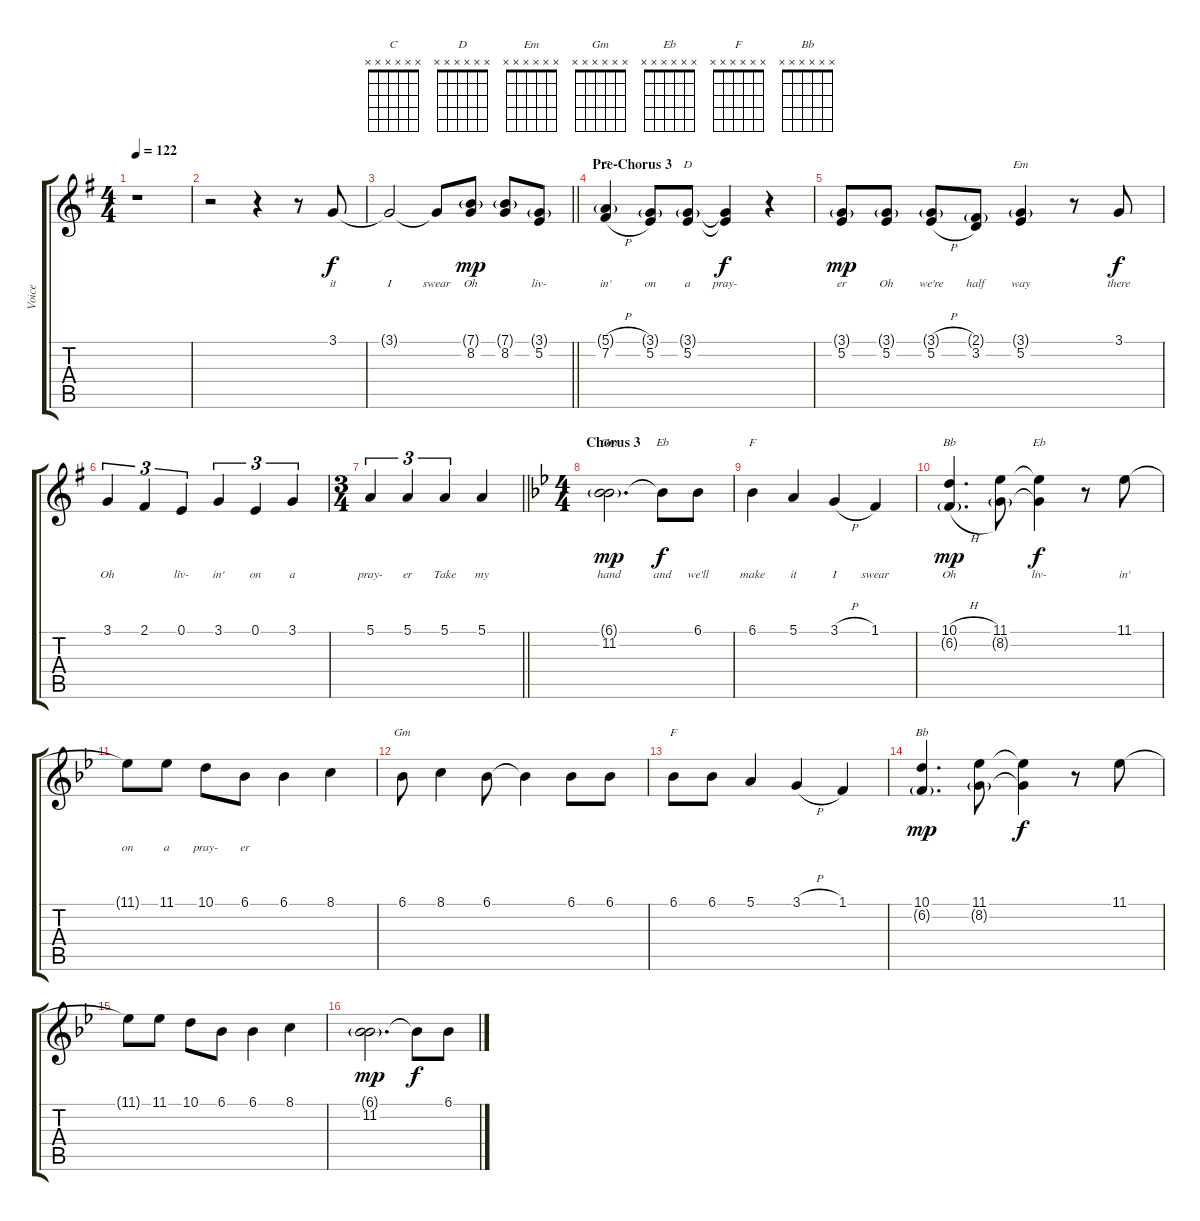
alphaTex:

\track ("Voice" "Voice") {instrument clarinet}
\staff {score tabs}
\tuning (E4 B3 G3 D3 A2 E2) {hide}
\chord ("C" x x x x x x)
\chord ("D" x x x x x x)
\chord ("Em" x x x x x x)
\chord ("Gm" 3 3 0 0 1 3) {barre 3}
\chord ("Eb" 6 8 8 8 6 x) {firstfret 6 barre 6}
\chord ("F" 1 1 2 3 3 1) {barre 1}
\chord ("Bb" 1 3 3 3 1 x) {barre 1}
\chord ("Eb" x x x x x x)
\chord ("Gm" x x x x x x)
\chord ("F" x x x x x x)
\chord ("Bb" x x x x x x)
\ts (4 4)
\tempo 122
\clef g2
\ks eminor
r.1{dy f} |
r.2 r.4 r.8 3.1.8{lyrics (0 "it") lyrics (1 "") lyrics (2 "") lyrics (3 "") lyrics (4 "")} |
\barLineRight lightlight
3.1{t}.2{lyrics (0 "I") lyrics (1 "") lyrics (2 "") lyrics (3 "") lyrics (4 "")} 3.1{t}.8{lyrics (0 "swear") lyrics (1 "") lyrics (2 "") lyrics (3 "") lyrics (4 "")} (7.1{g} 8.2).8{lyrics (0 "Oh") lyrics (1 "") lyrics (2 "") lyrics (3 "") lyrics (4 "") dy mp} (7.1{g} 8.2).8{lyrics (0 "") lyrics (1 "") lyrics (2 "") lyrics (3 "") lyrics (4 "")} (3.1{g} 5.2).8{lyrics (0 "liv-") lyrics (1 "") lyrics (2 "") lyrics (3 "") lyrics (4 "")} |
\section ("" "Pre-Chorus 3")
(5.1{h g} 7.2{h}).4{ch "C" lyrics (0 "in'") lyrics (1 "") lyrics (2 "") lyrics (3 "") lyrics (4 "")} (3.1{g} 5.2).8{lyrics (0 "on") lyrics (1 "") lyrics (2 "") lyrics (3 "") lyrics (4 "")} (3.1{g} 5.2).8{ch "D" lyrics (0 "a") lyrics (1 "") lyrics (2 "") lyrics (3 "") lyrics (4 "")} (3.1{t} 5.2{t}).4{lyrics (0 "pray-") lyrics (1 "") lyrics (2 "") lyrics (3 "") lyrics (4 "") dy f} r.4 |
(3.1{g} 5.2).8{lyrics (0 "er") lyrics (1 "") lyrics (2 "") lyrics (3 "") lyrics (4 "") dy mp} (3.1{g} 5.2).8{lyrics (0 "Oh") lyrics (1 "") lyrics (2 "") lyrics (3 "") lyrics (4 "")} (3.1{h g} 5.2{h}).8{lyrics (0 "we're") lyrics (1 "") lyrics (2 "") lyrics (3 "") lyrics (4 "")} (2.1{g} 3.2).8{lyrics (0 "half") lyrics (1 "") lyrics (2 "") lyrics (3 "") lyrics (4 "")} (3.1{g} 5.2).4{ch "Em" lyrics (0 "way") lyrics (1 "") lyrics (2 "") lyrics (3 "") lyrics (4 "")} r.8 3.1.8{lyrics (0 "there") lyrics (1 "") lyrics (2 "") lyrics (3 "") lyrics (4 "") dy f} |
3.1.4{tu (3 2) lyrics (0 "Oh") lyrics (1 "") lyrics (2 "") lyrics (3 "") lyrics (4 "")} 2.1.4{tu (3 2) lyrics (0 "") lyrics (1 "") lyrics (2 "") lyrics (3 "") lyrics (4 "")} 0.1.4{tu (3 2) lyrics (0 "liv-") lyrics (1 "") lyrics (2 "") lyrics (3 "") lyrics (4 "")} 3.1.4{tu (3 2) lyrics (0 "in'") lyrics (1 "") lyrics (2 "") lyrics (3 "") lyrics (4 "")} 0.1.4{tu (3 2) lyrics (0 "on") lyrics (1 "") lyrics (2 "") lyrics (3 "") lyrics (4 "")} 3.1.4{tu (3 2) lyrics (0 "a") lyrics (1 "") lyrics (2 "") lyrics (3 "") lyrics (4 "")} |
\ts (3 4)
\barLineRight lightlight
5.1.4{tu (3 2) lyrics (0 "pray-") lyrics (1 "") lyrics (2 "") lyrics (3 "") lyrics (4 "")} 5.1.4{tu (3 2) lyrics (0 "er") lyrics (1 "") lyrics (2 "") lyrics (3 "") lyrics (4 "")} 5.1.4{tu (3 2) lyrics (0 "Take") lyrics (1 "") lyrics (2 "") lyrics (3 "") lyrics (4 "")} 5.1.4{lyrics (0 "my") lyrics (1 "") lyrics (2 "") lyrics (3 "") lyrics (4 "")} |
\ts (4 4)
\section ("" "Chorus 3")
\ks gminor
(6.1{g} 11.2).2{d ch "Gm" lyrics (0 "hand") lyrics (1 "") lyrics (2 "") lyrics (3 "") lyrics (4 "") dy mp} 6.1{t}.8{ch "Eb" lyrics (0 "and") lyrics (1 "") lyrics (2 "") lyrics (3 "") lyrics (4 "") dy f} 6.1.8{lyrics (0 "we'll") lyrics (1 "") lyrics (2 "") lyrics (3 "") lyrics (4 "")} |
6.1.4{ch "F" lyrics (0 "make") lyrics (1 "") lyrics (2 "") lyrics (3 "") lyrics (4 "")} 5.1.4{lyrics (0 "it") lyrics (1 "") lyrics (2 "") lyrics (3 "") lyrics (4 "")} 3.1{h}.4{lyrics (0 "I") lyrics (1 "") lyrics (2 "") lyrics (3 "") lyrics (4 "")} 1.1.4{lyrics (0 "swear") lyrics (1 "") lyrics (2 "") lyrics (3 "") lyrics (4 "")} |
(10.1{h} 6.2{h g}).4{d ch "Bb" lyrics (0 "Oh") lyrics (1 "") lyrics (2 "") lyrics (3 "") lyrics (4 "") dy mp} (11.1 8.2{g}).8{lyrics (0 "") lyrics (1 "") lyrics (2 "") lyrics (3 "") lyrics (4 "")} (11.1{t} 8.2{t}).4{ch "Eb" lyrics (0 "liv-") lyrics (1 "") lyrics (2 "") lyrics (3 "") lyrics (4 "") dy f} r.8 11.1.8{lyrics (0 "in'") lyrics (1 "") lyrics (2 "") lyrics (3 "") lyrics (4 "")} |
11.1{t}.8{lyrics (0 "on") lyrics (1 "") lyrics (2 "") lyrics (3 "") lyrics (4 "")} 11.1.8{lyrics (0 "a") lyrics (1 "") lyrics (2 "") lyrics (3 "") lyrics (4 "")} 10.1.8{lyrics (0 "pray-") lyrics (1 "") lyrics (2 "") lyrics (3 "") lyrics (4 "")} 6.1.8{lyrics (0 "er") lyrics (1 "") lyrics (2 "") lyrics (3 "") lyrics (4 "")} 6.1.4 8.1.4 |
6.1.8{ch "Gm"} 8.1.4 6.1.8 6.1{t}.4 6.1.8 6.1.8 |
6.1.8{ch "F"} 6.1.8 5.1.4 3.1{h}.4 1.1.4 |
(10.1 6.2{g}).4{d ch "Bb" dy mp} (11.1 8.2{g}).8 (11.1{t} 8.2{t}).4{dy f} r.8 11.1.8 |
11.1{t}.8 11.1.8 10.1.8 6.1.8 6.1.4 8.1.4 |
(6.1{g} 11.2).2{d dy mp} 6.1{t}.8{dy f} 6.1.8
